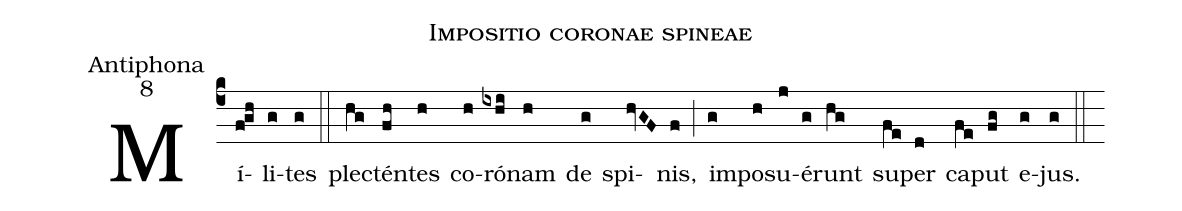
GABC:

name:Impositio coronae spineae;
office-part:Antiphona;
mode:8;
%%
(c4) Mí(f!gh)li(g)tes(g) (::) ple(hg)ctén(fh)tes(h) co(h)ró(ixhi)nam(h) de(g) spi(hvGF)nis,(f) (;) im(g)po(h)su(j)é(g)runt(hg) su(fe)per(d) ca(fe)put(fg) e(g)jus.(g) (::)
